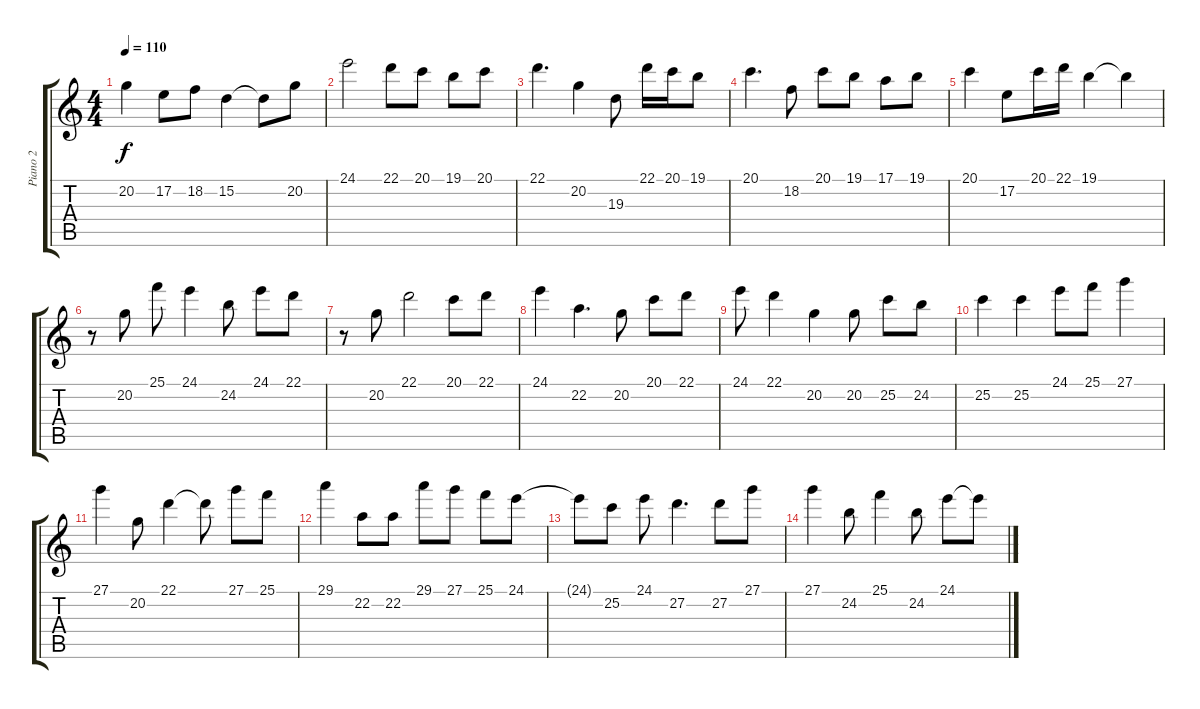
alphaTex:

\track ("Piano 2" "Piano 2") {instrument acousticgrandpiano}
\staff {score tabs}
\tuning (E4 B3 G3 D3 A2 E2) {hide}
\ts (4 4)
\tempo 110
\clef g2
\ks c
20.2.4{dy f} 17.2.8 18.2.8 15.2.4 15.2{t}.8 20.2.8 |
24.1.2 22.1.8 20.1.8 19.1.8 20.1.8 |
22.1.4{d} 20.2.4 19.3.8 22.1.16 20.1.16 19.1.8 |
20.1.4{d} 18.2.8 20.1.8 19.1.8 17.1.8 19.1.8 |
20.1.4 17.2.8 20.1.16 22.1.16 19.1.4 19.1{t}.4 |
r.8 20.2.8 25.1.8 24.1.4 24.2.8 24.1.8 22.1.8 |
r.8 20.2.8 22.1.2 20.1.8 22.1.8 |
24.1.4 22.2.4{d} 20.2.8 20.1.8 22.1.8 |
24.1.8 22.1.4 20.2.4 20.2.8 25.2.8 24.2.8 |
25.2.4 25.2.4 24.1.8 25.1.8 27.1.4 |
27.1.4 20.2.8 22.1.4 22.1{t}.8 27.1.8 25.1.8 |
29.1.4 22.2.8 22.2.8 29.1.8 27.1.8 25.1.8 24.1.8 |
24.1{t}.8 25.2.8 24.1.8 27.2.4{d} 27.2.8 27.1.8 |
27.1.4 24.2.8 25.1.4 24.2.8 24.1.8 24.1{t}.8
